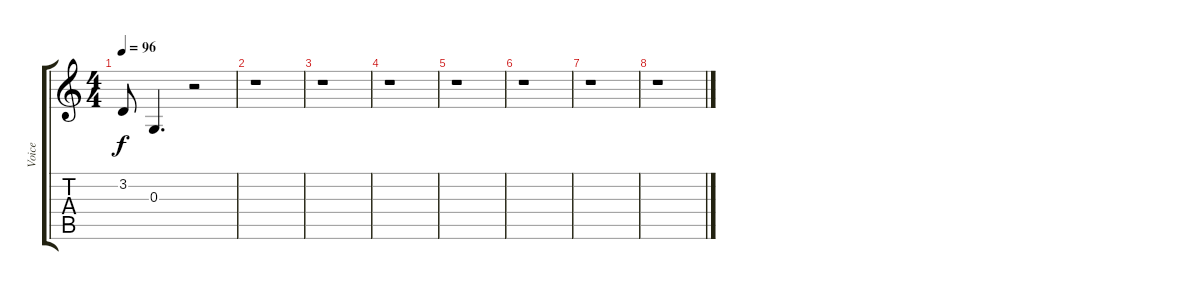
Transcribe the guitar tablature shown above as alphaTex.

\track ("Voice" "Voice") {instrument altosax}
\staff {score tabs}
\tuning (E4 B3 G3 D3 A2 E2) {hide}
\ts (4 4)
\tempo 96
\clef g2
\ks c
3.2.8{dy f} 0.3.4{d} r.2 |
r.1 |
r.1 |
r.1 |
r.1 |
r.1 |
r.1 |
r.1
